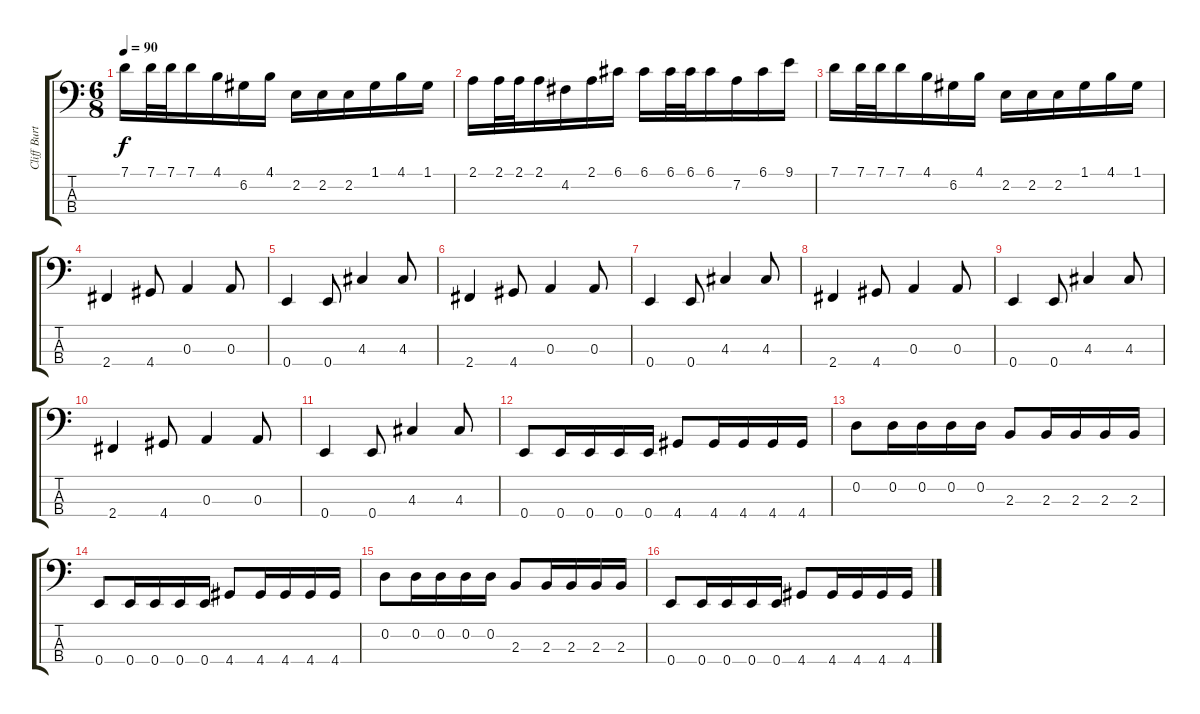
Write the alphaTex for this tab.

\track ("Cliff Burton" "Cliff Burt") {instrument electricbassfinger}
\staff {score tabs}
\tuning (G2 D2 A1 E1) {hide}
\ts (6 8)
\tempo 90
\clef f4
\ks c
7.1.16{dy f} 7.1.32 7.1.32 7.1.16 4.1.16 6.2.16 4.1.16 2.2.16 2.2.16 2.2.16 1.1.16 4.1.16 1.1.16 |
2.1.16 2.1.32 2.1.32 2.1.16 4.2.16 2.1.16 6.1.16 6.1.16 6.1.32 6.1.32 6.1.16 7.2.16 6.1.16 9.1.16 |
7.1.16 7.1.32 7.1.32 7.1.16 4.1.16 6.2.16 4.1.16 2.2.16 2.2.16 2.2.16 1.1.16 4.1.16 1.1.16 |
2.4.4 4.4.8 0.3.4 0.3.8 |
0.4.4 0.4.8 4.3.4 4.3.8 |
2.4.4 4.4.8 0.3.4 0.3.8 |
0.4.4 0.4.8 4.3.4 4.3.8 |
2.4.4 4.4.8 0.3.4 0.3.8 |
0.4.4 0.4.8 4.3.4 4.3.8 |
2.4.4 4.4.8 0.3.4 0.3.8 |
0.4.4 0.4.8 4.3.4 4.3.8 |
0.4.8 0.4.16 0.4.16 0.4.16 0.4.16 4.4.8 4.4.16 4.4.16 4.4.16 4.4.16 |
0.2.8 0.2.16 0.2.16 0.2.16 0.2.16 2.3.8 2.3.16 2.3.16 2.3.16 2.3.16 |
0.4.8 0.4.16 0.4.16 0.4.16 0.4.16 4.4.8 4.4.16 4.4.16 4.4.16 4.4.16 |
0.2.8 0.2.16 0.2.16 0.2.16 0.2.16 2.3.8 2.3.16 2.3.16 2.3.16 2.3.16 |
0.4.8 0.4.16 0.4.16 0.4.16 0.4.16 4.4.8 4.4.16 4.4.16 4.4.16 4.4.16
